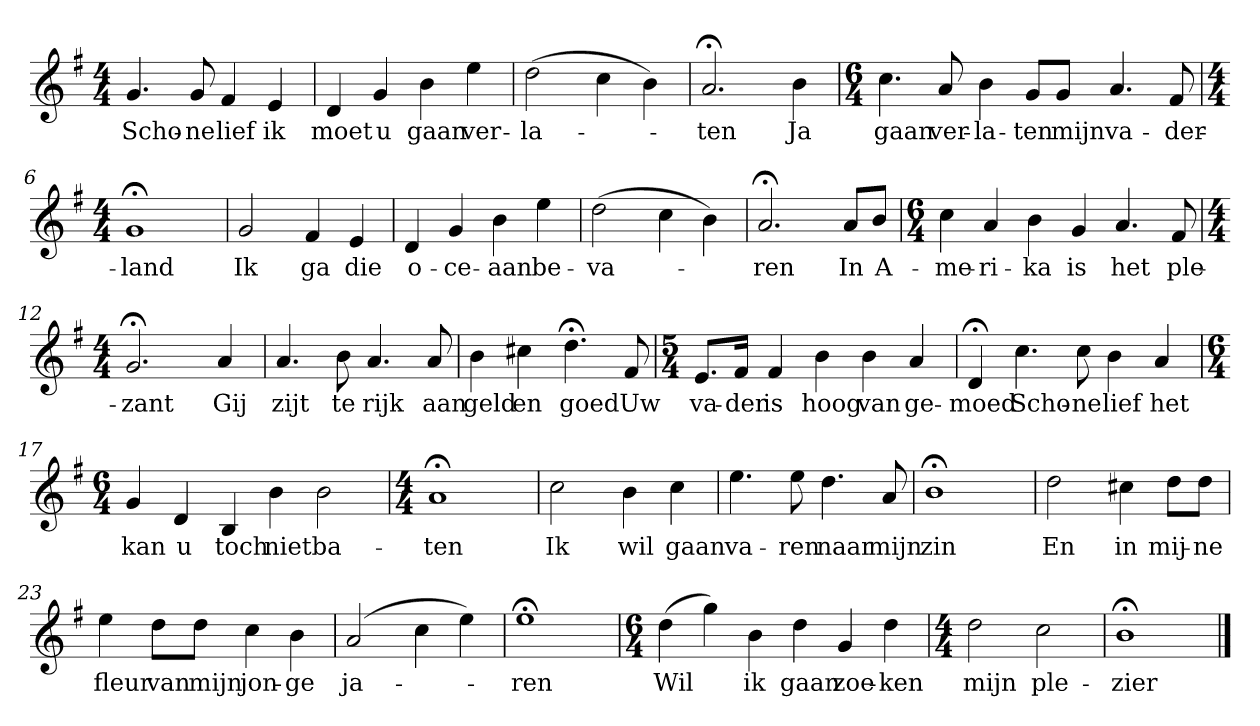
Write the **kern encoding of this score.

**kern	**text
*part1	*part1
*staff1	*staff1
*k[f#]	*
*G:	*
*M4/4	*
*MM120	*
=1	=1
4.g	Scho-
8g	-ne
4f#	lief
4e	ik
=2	=2
4d	moet
4g	u
4b	gaan
4ee	ver-
=3	=3
(2dd	-la-
4cc	.
4b)	.
=4	=4
2.a;<	-ten
4b	Ja
=5	=5
*M6/4	*
4.cc	gaan
8a	ver-
4b	-la-
8gL	-ten
8gJ	mijn
4.a	va-
8f#	-der-
=6	=6
*M4/4	*
1g;<	-land
=7	=7
2g	Ik
4f#	ga
4e	die
=8	=8
4d	o-
4g	-ce-
4b	-aan
4ee	be-
=9	=9
(2dd	-va-
4cc	.
4b)	.
=10	=10
2.a;<	-ren
8aL	In
8bJ	A-
=11	=11
*M6/4	*
4cc	-me-
4a	-ri-
4b	-ka
4g	is
4.a	het
8f#	ple-
=12	=12
*M4/4	*
2.g;<	-zant
4a	Gij
=13	=13
4.a	zijt
8b	te
4.a	rijk
8a	aan
=14	=14
4b	geld
4cc#X	en
4.dd;<	goed
8f#	Uw
=15	=15
*M5/4	*
8.eL	va-
16f#Jk	-der
4f#	is
4b	hoog
4b	van
4a	ge-
=16	=16
4d;<	-moed
4.cc	Scho-
8cc	-ne
4b	lief
4a	het
=17	=17
*M6/4	*
4g	kan
4d	u
4B	toch
4b	niet
2b	ba-
=18	=18
*M4/4	*
1a;<	-ten
=19	=19
2cc	Ik
4b	wil
4cc	gaan
=20	=20
4.ee	va-
8ee	-ren
4.dd	naar
8a	mijn
=21	=21
1b;<	zin
=22	=22
2dd	En
4cc#X	in
8ddL	mij-
8ddJ	-ne
=23	=23
4ee	fleur
8ddL	van
8ddJ	mijn
4cc	jon-
4b	-ge
=24	=24
(2a	ja-
4cc	.
4ee)	.
=25	=25
1ee;<	-ren
=26	=26
*M6/4	*
(4dd	Wil
4gg)	.
4b	ik
4dd	gaan
4g	zoe-
4dd	-ken
=27	=27
*M4/4	*
2dd	mijn
2cc	ple-
=28	=28
1b;<	-zier
==	==
*-	*-
